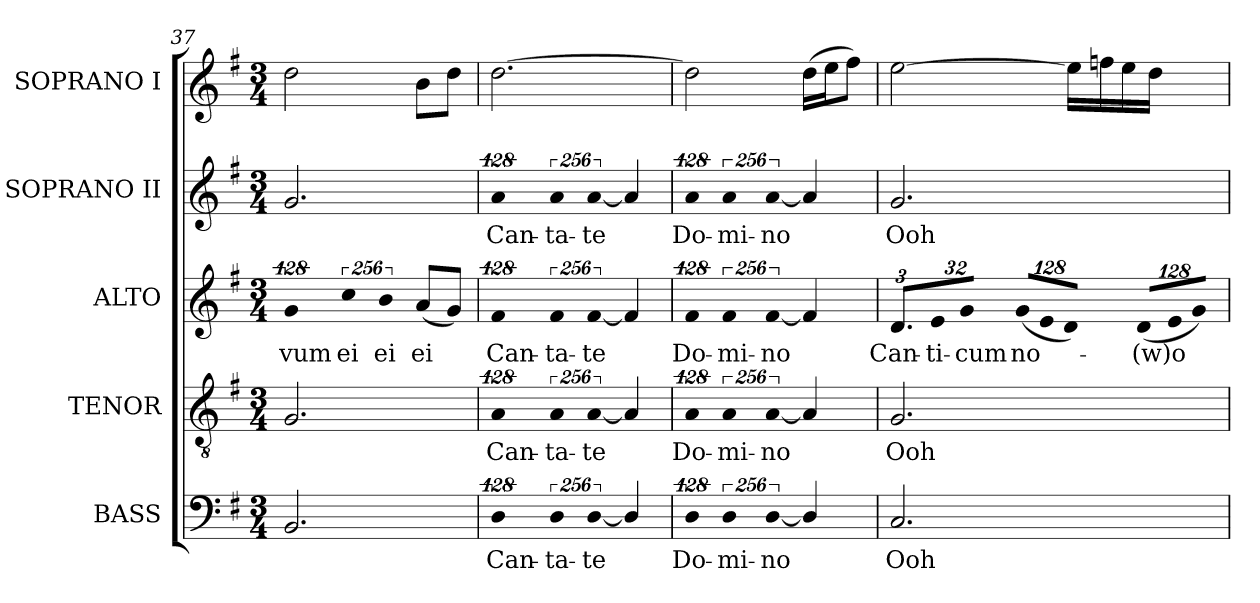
**kern	**text	**kern	**text	**kern	**text	**kern	**text	**kern
*part5	*part5	*part4	*part4	*part3	*part3	*part2	*part2	*part1
*staff5	*staff5	*staff4	*staff4	*staff3	*staff3	*staff2	*staff2	*staff1
*I"BASS	*	*I"TENOR	*	*I"ALTO	*	*I"SOPRANO II	*	*I"SOPRANO I
*I'B.	*	*I'T.	*	*I'A.	*	*I'S. II	*	*I'S. I
*clefF4	*	*clefGv2	*	*clefG2	*	*clefG2	*	*clefG2
*	*	*ITrd7c12	*	*	*	*	*	*
*k[f#]	*	*k[f#]	*	*k[f#]	*	*k[f#]	*	*k[f#]
*G:	*	*G:	*	*G:	*	*G:	*	*G:
*M3/4	*	*M3/4	*	*M3/4	*	*M3/4	*	*M3/4
=37	=37	=37	=37	=37	=37	=37	=37	=37
!	!	!	!	!LO:N:vis=4	!	!	!	!
!	!	!	!	!	!LO:LY:b:color=#000000	!	!	!
2.BBi/	.	2.GGi/	.	512%85gi/	vum	2.gi/	.	2ddi\
!	!	!	!	!LO:N:vis=4	!	!	!	!
!	!	!	!	!	!LO:LY:b:color=#000000	!	!	!
.	.	.	.	1024%171cci\	ei	.	.	.
!	!	!	!	!LO:N:vis=4	!	!	!	!
!	!	!	!	!	!LO:LY:b:color=#000000	!	!	!
.	.	.	.	1024%171bi/	ei	.	.	.
!	!	!	!	!	!LO:LY:b:color=#000000	!	!	!
.	.	.	.	(8ai/L	ei	.	.	8bi\L
.	.	.	.	8gi/J)	.	.	.	8ddi\J
=38	=38	=38	=38	=38	=38	=38	=38	=38
!LO:N:vis=4	!	!	!	!	!	!	!	!
!	!LO:LY:b:color=#000000	!LO:N:vis=4	!	!	!	!	!	!
!	!	!	!LO:LY:b:color=#000000	!LO:N:vis=4	!	!	!	!
!	!	!	!	!	!LO:LY:b:color=#000000	!LO:N:vis=4	!	!
!	!	!	!	!	!	!	!LO:LY:b:color=#000000	!
512%85Di/	Can-	512%85AAi/	Can-	512%85f#i/	Can-	512%85ai/	Can-	[>2.ddi\
!LO:N:vis=4	!	!	!	!	!	!	!	!
!	!LO:LY:b:color=#000000	!LO:N:vis=4	!	!	!	!	!	!
!	!	!	!LO:LY:b:color=#000000	!LO:N:vis=4	!	!	!	!
!	!	!	!	!	!LO:LY:b:color=#000000	!LO:N:vis=4	!	!
!	!	!	!	!	!	!	!LO:LY:b:color=#000000	!
1024%171Di/	-ta-	1024%171AAi/	-ta-	1024%171f#i/	-ta-	1024%171ai/	-ta-	.
!LO:N:vis=4	!	!	!	!	!	!	!	!
!	!LO:LY:b:color=#000000	!LO:N:vis=4	!	!	!	!	!	!
!	!	!	!LO:LY:b:color=#000000	!LO:N:vis=4	!	!	!	!
!	!	!	!	!	!LO:LY:b:color=#000000	!LO:N:vis=4	!	!
!	!	!	!	!	!	!	!LO:LY:b:color=#000000	!
[<1024%171Di/	-te	[<1024%171AAi/	-te	[<1024%171f#i/	-te	[<1024%171ai/	-te	.
4Di/]	.	4AAi/]	.	4f#i/]	.	4ai/]	.	.
=39	=39	=39	=39	=39	=39	=39	=39	=39
!LO:N:vis=4	!	!	!	!	!	!	!	!
!	!LO:LY:b:color=#000000	!LO:N:vis=4	!	!	!	!	!	!
!	!	!	!LO:LY:b:color=#000000	!LO:N:vis=4	!	!	!	!
!	!	!	!	!	!LO:LY:b:color=#000000	!LO:N:vis=4	!	!
!	!	!	!	!	!	!	!LO:LY:b:color=#000000	!
512%85Di/	Do-	512%85AAi/	Do-	512%85f#i/	Do-	512%85ai/	Do-	2ddi\]
!LO:N:vis=4	!	!	!	!	!	!	!	!
!	!LO:LY:b:color=#000000	!LO:N:vis=4	!	!	!	!	!	!
!	!	!	!LO:LY:b:color=#000000	!LO:N:vis=4	!	!	!	!
!	!	!	!	!	!LO:LY:b:color=#000000	!LO:N:vis=4	!	!
!	!	!	!	!	!	!	!LO:LY:b:color=#000000	!
1024%171Di/	-mi-	1024%171AAi/	-mi-	1024%171f#i/	-mi-	1024%171ai/	-mi-	.
!LO:N:vis=4	!	!	!	!	!	!	!	!
!	!LO:LY:b:color=#000000	!LO:N:vis=4	!	!	!	!	!	!
!	!	!	!LO:LY:b:color=#000000	!LO:N:vis=4	!	!	!	!
!	!	!	!	!	!LO:LY:b:color=#000000	!LO:N:vis=4	!	!
!	!	!	!	!	!	!	!LO:LY:b:color=#000000	!
[<1024%171Di/	-no	[<1024%171AAi/	-no	[<1024%171f#i/	-no	[<1024%171ai/	-no	.
4Di/]	.	4AAi/]	.	4f#i/]	.	4ai/]	.	(16ddi\LL
.	.	.	.	.	.	.	.	16eei\J
.	.	.	.	.	.	.	.	8ff#i\J)
=40	=40	=40	=40	=40	=40	=40	=40	=40
!	!LO:LY:b:color=#000000	!	!	!	!	!	!	!
!	!	!	!LO:LY:b:color=#000000	!	!	!	!	!
*	*	*	*	*Xbrackettup	*	*	*	*
!	!	!	!	!	!LO:LY:b:color=#000000	!	!	!
!	!	!	!	!	!	!	!LO:LY:b:color=#000000	!
2.Ci/	Ooh	2.GGi/	Ooh	12.di/L	Can-	2.gi/	Ooh	[>2eei\
!	!	!	!	!LO:N:vis=16	!	!	!	!
!	!	!	!	!	!LO:LY:b:color=#000000	!	!	!
.	.	.	.	512%21ei/k	-ti-	.	.	.
!	!	!	!	!LO:N:vis=8	!	!	!	!
!	!	!	!	!	!LO:LY:b:color=#000000	!	!	!
.	.	.	.	512%43gi/J	-cum	.	.	.
!	!	!	!	!LO:N:vis=8	!	!	!	!
!	!	!	!	!	!LO:LY:b:color=#000000	!	!	!
.	.	.	.	(1024%85gi/L	no-	.	.	.
!	!	!	!	!LO:N:vis=8	!	!	!	!
.	.	.	.	1024%85ei/	.	.	.	.
!	!	!	!	!LO:N:vis=8	!	!	!	!
.	.	.	.	512%43di/J)	.	.	.	.
!	!	!	!	!LO:N:vis=8	!	!	!	!
!	!	!	!	!	!LO:LY:b:color=#000000	!	!	!
.	.	.	.	(1024%85di/L	-(w)o	.	.	16eei\LL]
.	.	.	.	.	.	.	.	16ffni\
!	!	!	!	!LO:N:vis=8	!	!	!	!
.	.	.	.	1024%85ei/	.	.	.	.
.	.	.	.	.	.	.	.	16eei\
!	!	!	!	!LO:N:vis=8	!	!	!	!
.	.	.	.	512%43gi/J)	.	.	.	.
.	.	.	.	.	.	.	.	16ddi\JJ
=	=	=	=	=	=	=	=	=
*-	*-	*-	*-	*-	*-	*-	*-	*-
